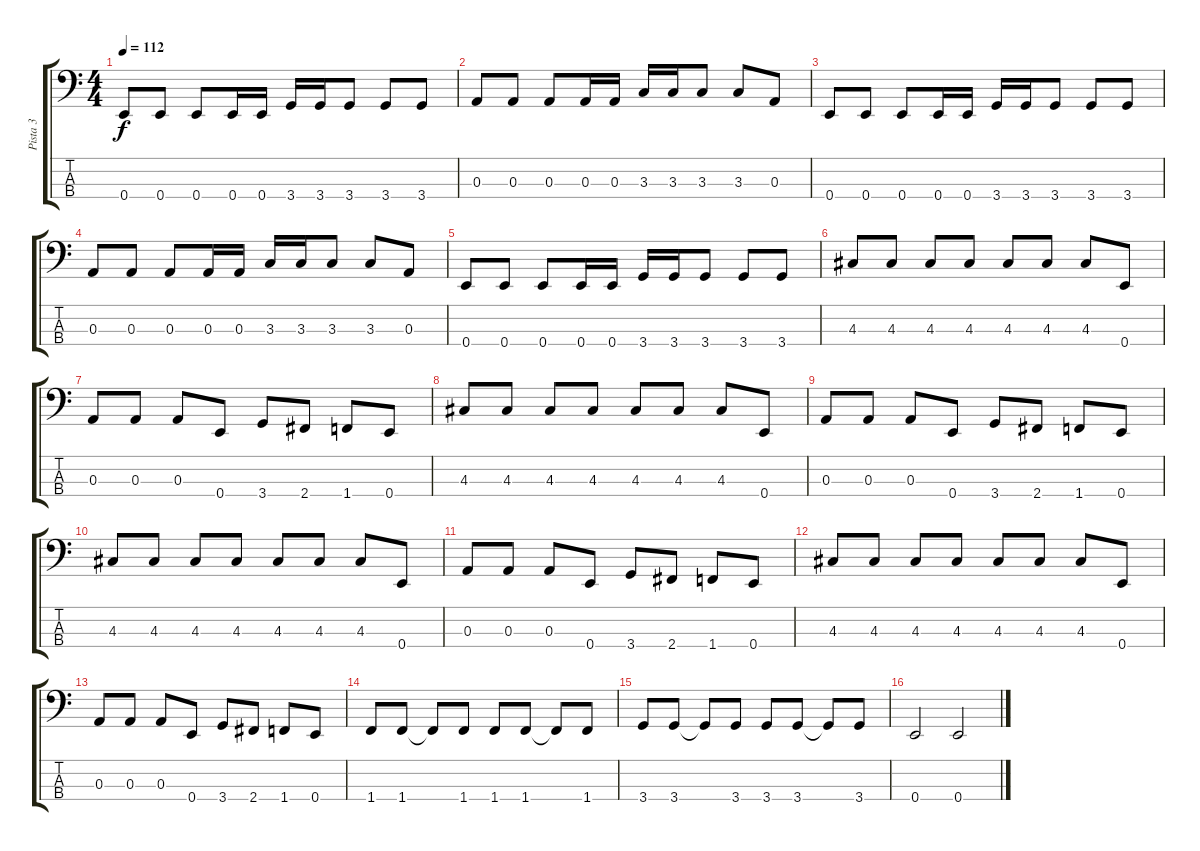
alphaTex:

\track ("Pista 3" "Pista 3") {instrument electricbassfinger}
\staff {score tabs}
\tuning (G2 D2 A1 E1) {hide}
\ts (4 4)
\tempo 112
\clef f4
\ks c
0.4.8{dy f} 0.4.8 0.4.8 0.4.16 0.4.16 3.4.16 3.4.16 3.4.8 3.4.8 3.4.8 |
0.3.8 0.3.8 0.3.8 0.3.16 0.3.16 3.3.16 3.3.16 3.3.8 3.3.8 0.3.8 |
0.4.8 0.4.8 0.4.8 0.4.16 0.4.16 3.4.16 3.4.16 3.4.8 3.4.8 3.4.8 |
0.3.8 0.3.8 0.3.8 0.3.16 0.3.16 3.3.16 3.3.16 3.3.8 3.3.8 0.3.8 |
0.4.8 0.4.8 0.4.8 0.4.16 0.4.16 3.4.16 3.4.16 3.4.8 3.4.8 3.4.8 |
4.3.8 4.3.8 4.3.8 4.3.8 4.3.8 4.3.8 4.3.8 0.4.8 |
0.3.8 0.3.8 0.3.8 0.4.8 3.4.8 2.4.8 1.4.8 0.4.8 |
4.3.8 4.3.8 4.3.8 4.3.8 4.3.8 4.3.8 4.3.8 0.4.8 |
0.3.8 0.3.8 0.3.8 0.4.8 3.4.8 2.4.8 1.4.8 0.4.8 |
4.3.8 4.3.8 4.3.8 4.3.8 4.3.8 4.3.8 4.3.8 0.4.8 |
0.3.8 0.3.8 0.3.8 0.4.8 3.4.8 2.4.8 1.4.8 0.4.8 |
4.3.8 4.3.8 4.3.8 4.3.8 4.3.8 4.3.8 4.3.8 0.4.8 |
0.3.8 0.3.8 0.3.8 0.4.8 3.4.8 2.4.8 1.4.8 0.4.8 |
1.4.8 1.4.8 1.4{t}.8 1.4.8 1.4.8 1.4.8 1.4{t}.8 1.4.8 |
3.4.8 3.4.8 3.4{t}.8 3.4.8 3.4.8 3.4.8 3.4{t}.8 3.4.8 |
0.4.2 0.4.2
